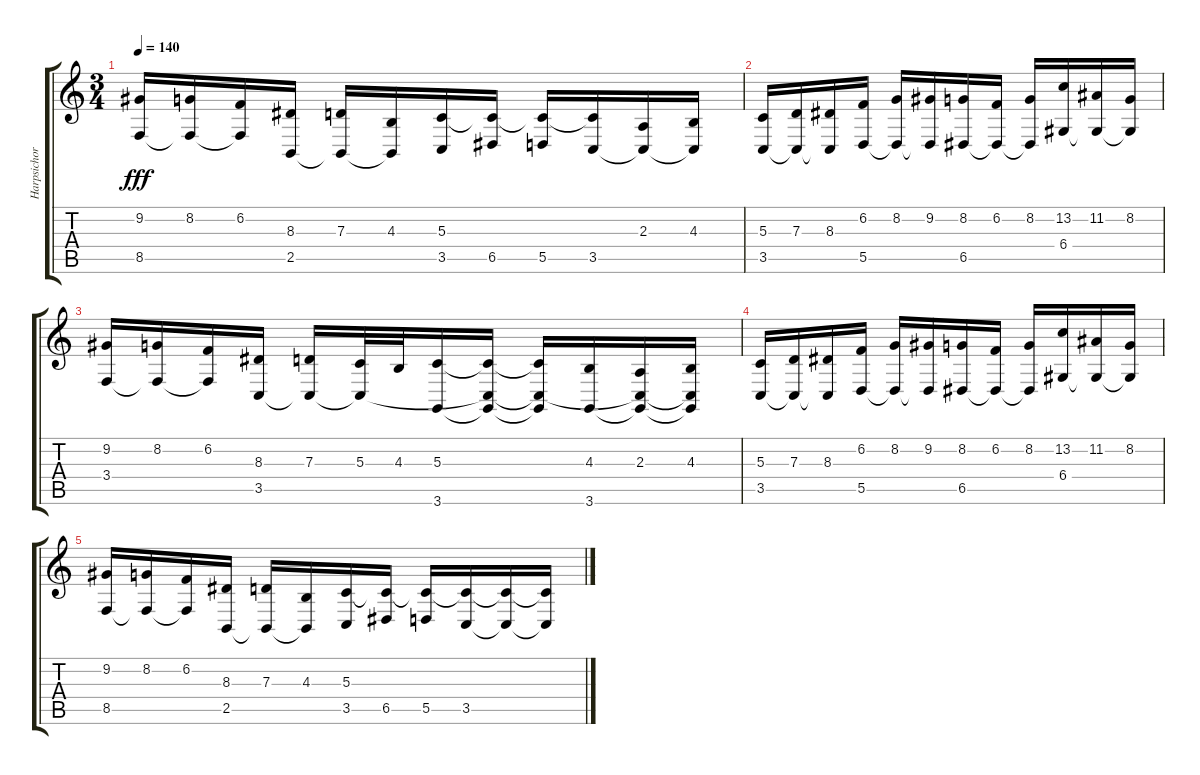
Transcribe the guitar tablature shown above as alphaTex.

\track ("Harpsichord" "Harpsichor") {instrument harpsichord}
\staff {score tabs}
\tuning (E4 B3 G3 D3 A2 E2) {hide}
\ts (3 4)
\tempo 140
\clef g2
\ks c
(9.2 8.5).16{dy fff} (8.2 8.5{t}).16 (6.2 8.5{t}).16 (8.3 2.5).16 (7.3 2.5{t}).16 (4.3 2.5{t}).16 (5.3 3.5).16 (5.3{t} 6.5).16 (5.3{t} 5.5).16 (5.3{t} 3.5).16 (2.3 3.5{t}).16 (4.3 3.5{t}).16 |
(5.3 3.5).16 (7.3 3.5{t}).16 (8.3 3.5{t}).16 (6.2 5.5).16 (8.2 5.5{t}).16 (9.2 5.5{t}).16 (8.2 6.5).16 (6.2 6.5{t}).16 (8.2 6.5{t}).16 (13.2 6.4).16 (11.2 6.4{t}).16 (8.2 6.4{t}).16 |
(9.2 3.4).16 (8.2 3.4{t}).16 (6.2 3.4{t}).16 (8.3 3.5).16 (7.3 3.5{t}).16 (5.3 3.5{t}).32 4.3.32 (5.3 3.6).16 (5.3{t} 3.5{t} 3.6{t}).16 (5.3{t} 3.5{t} 3.6{t}).16 (4.3 3.6).16 (2.3 3.5{t} 3.6{t}).16 (4.3 3.5{t} 3.6{t}).16 |
(5.3 3.5).16 (7.3 3.5{t}).16 (8.3 3.5{t}).16 (6.2 5.5).16 (8.2 5.5{t}).16 (9.2 5.5{t}).16 (8.2 6.5).16 (6.2 6.5{t}).16 (8.2 6.5{t}).16 (13.2 6.4).16 (11.2 6.4{t}).16 (8.2 6.4{t}).16 |
(9.2 8.5).16 (8.2 8.5{t}).16 (6.2 8.5{t}).16 (8.3 2.5).16 (7.3 2.5{t}).16 (4.3 2.5{t}).16 (5.3 3.5).16 (5.3{t} 6.5).16 (5.3{t} 5.5).16 (5.3{t} 3.5).16 (5.3{t} 3.5{t}).16 (5.3{t} 3.5{t}).16
